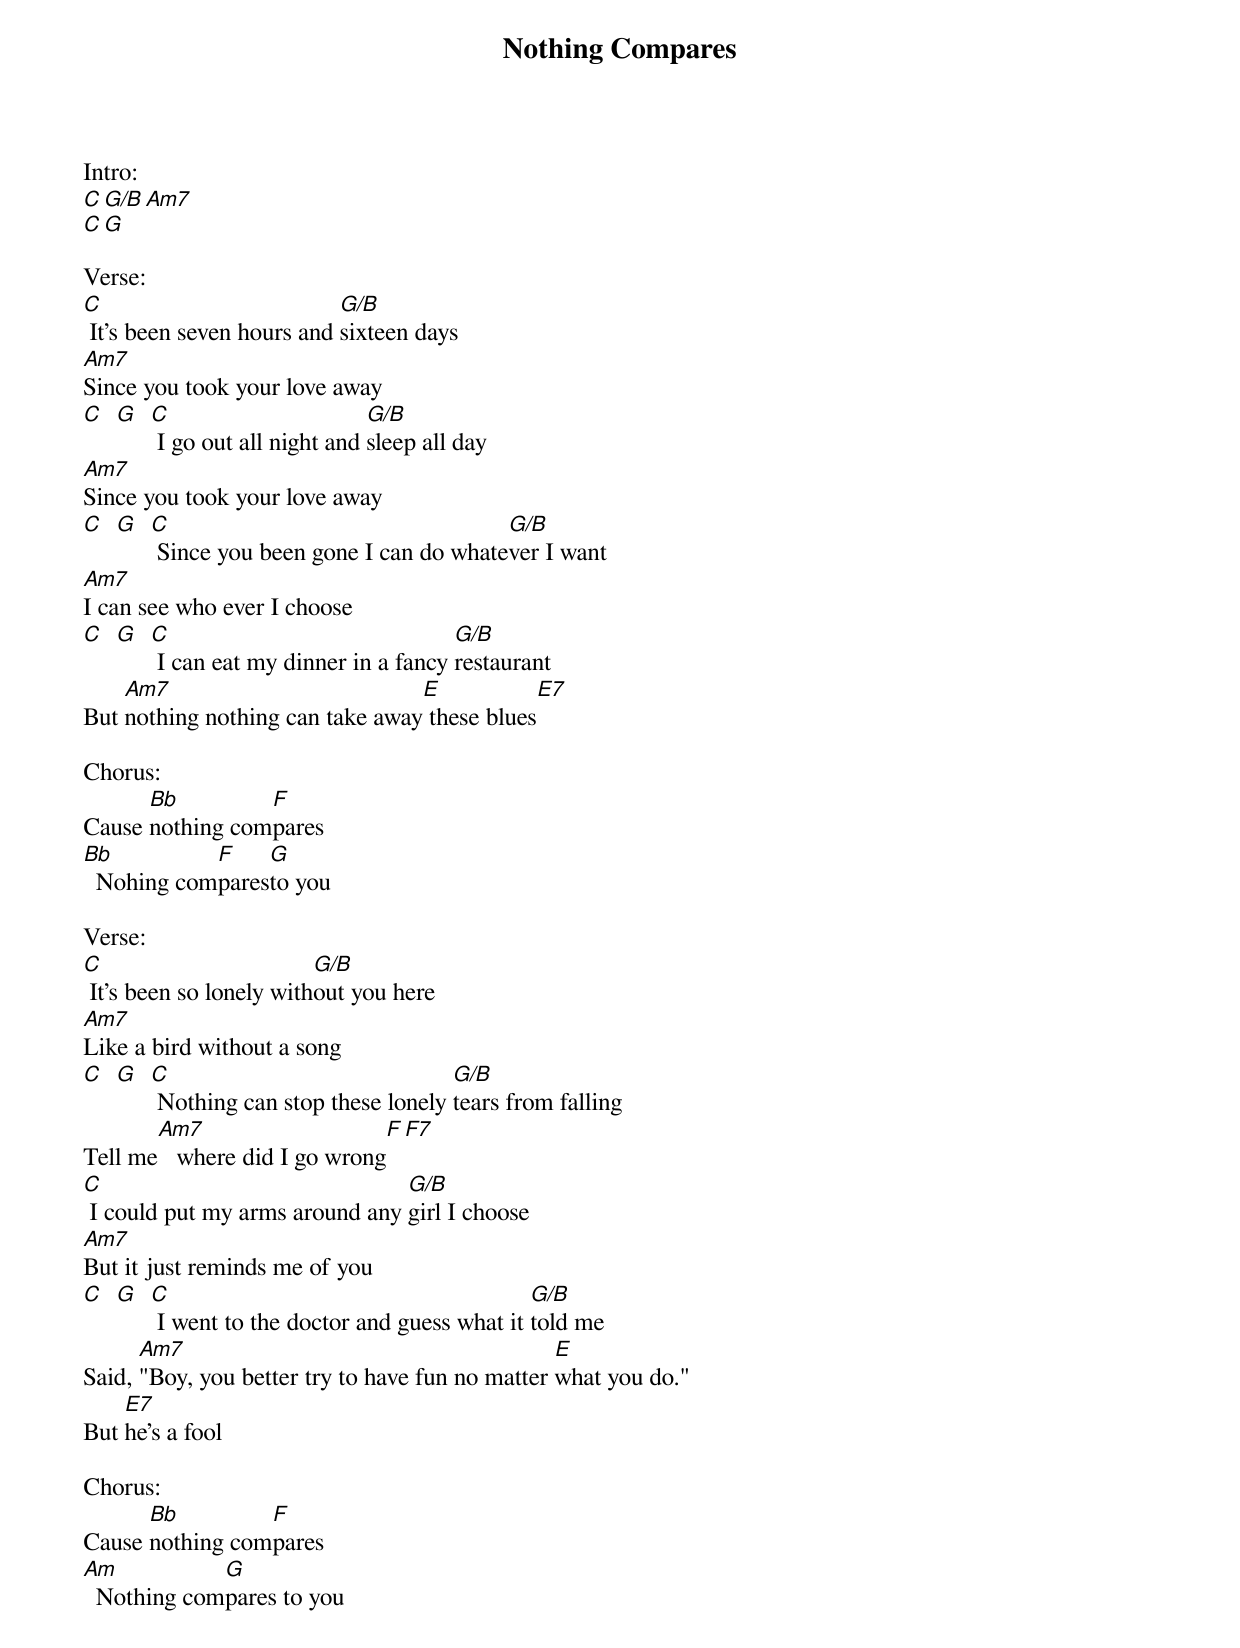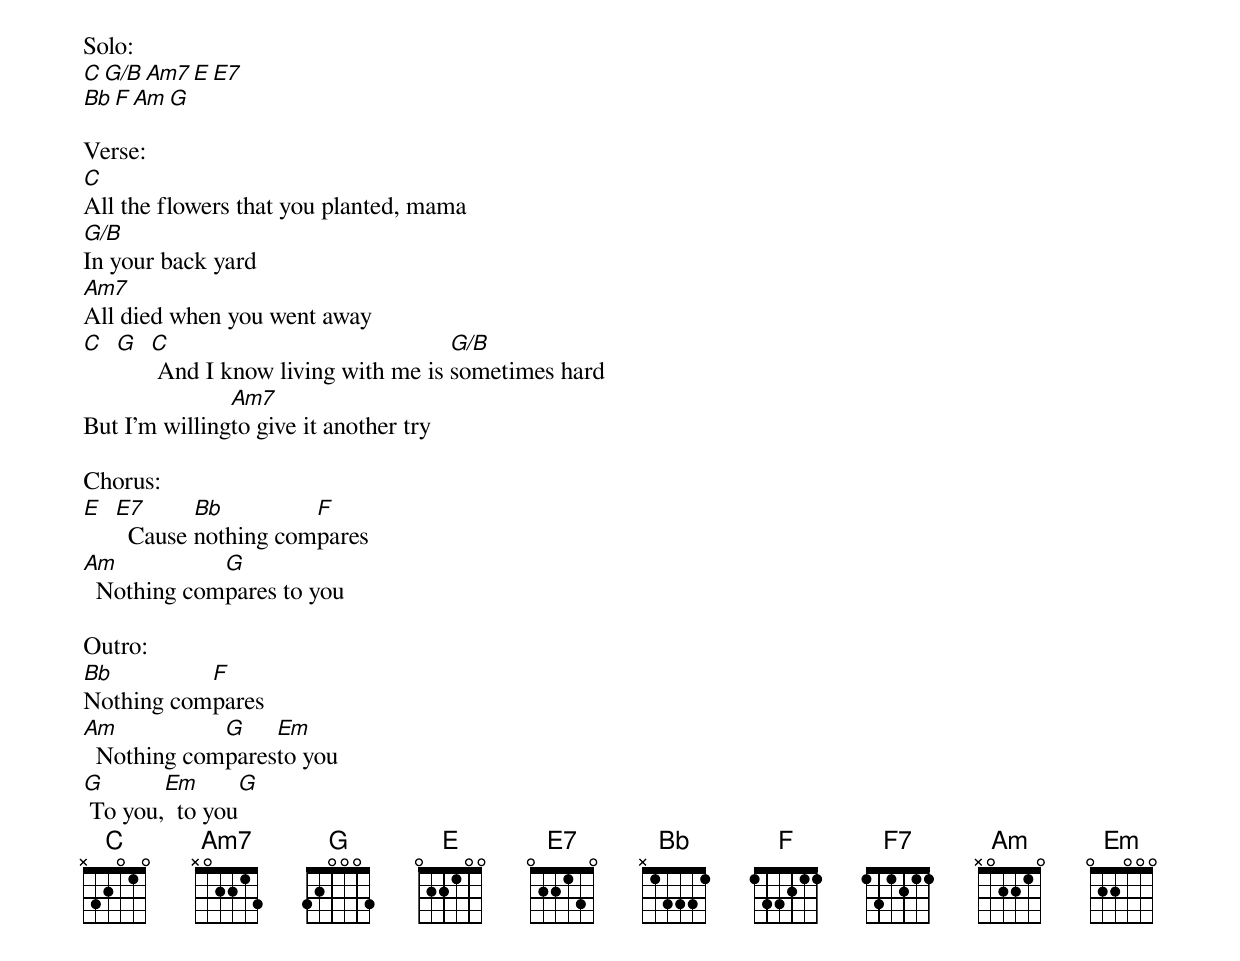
{title:Nothing Compares}
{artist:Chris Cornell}
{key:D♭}
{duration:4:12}
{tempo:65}
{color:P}

Intro:
[C][G/B][Am7]
[C][G]

Verse:
[C] It's been seven hours and [G/B]sixteen days
[Am7]Since you took your love away
[C]  [G]  [C] I go out all night and [G/B]sleep all day
[Am7]Since you took your love away
[C]  [G]  [C] Since you been gone I can do whate[G/B]ver I want
[Am7]I can see who ever I choose
[C]  [G]  [C] I can eat my dinner in a fancy [G/B]restaurant
But [Am7]nothing nothing can take away[E] these blues[E7]

Chorus:
Cause [Bb]nothing com[F]pares
[Bb]  Nohing com[F]pares[G]to you

Verse:
[C] It's been so lonely with[G/B]out you here
[Am7]Like a bird without a song
[C]  [G]  [C] Nothing can stop these lonely [G/B]tears from falling
Tell me[Am7]   where did I go wrong[F][F7]
[C] I could put my arms around any [G/B]girl I choose
[Am7]But it just reminds me of you
[C]  [G]  [C] I went to the doctor and guess what it [G/B]told me
Said, [Am7]"Boy, you better try to have fun no matter [E]what you do."
But [E7]he's a fool

Chorus:
Cause [Bb]nothing com[F]pares
[Am]  Nothing com[G]pares to you

Solo:
[C][G/B][Am7][E][E7]
[Bb][F][Am][G]

Verse:
[C]All the flowers that you planted, mama
[G/B]In your back yard
[Am7]All died when you went away
[C]  [G]  [C] And I know living with me is [G/B]sometimes hard
But I'm willing[Am7]to give it another try

Chorus:
[E]  [E7]  Cause [Bb]nothing com[F]pares
[Am]  Nothing com[G]pares to you

Outro:
[Bb]Nothing com[F]pares
[Am]  Nothing com[G]pares[Em]to you
[G] To you,[Em]  to you[G]
